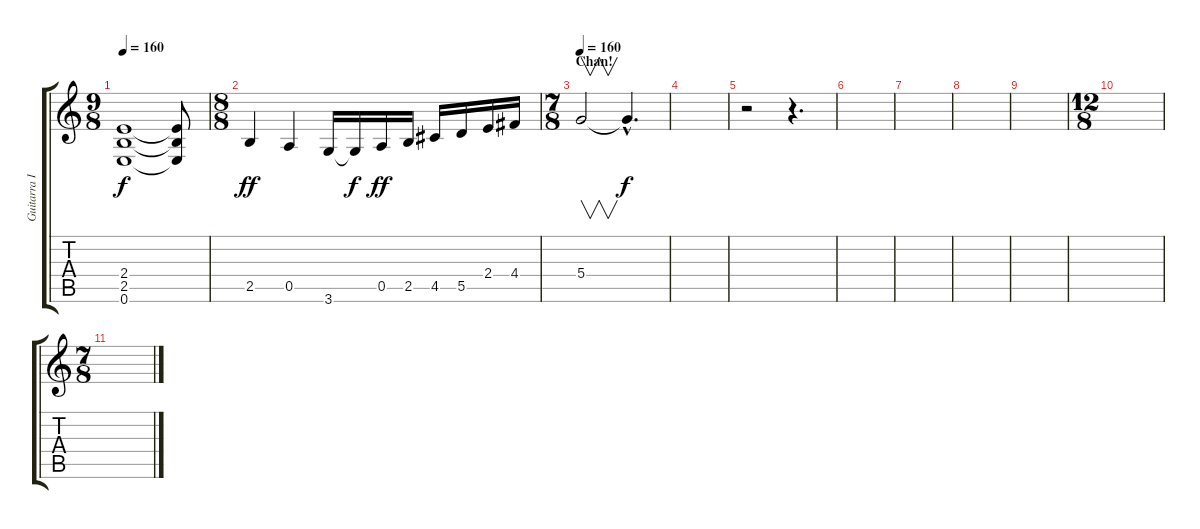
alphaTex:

\track ("Guitarra II (Solos)" "Guitarra I") {instrument overdrivenguitar}
\staff {score tabs}
\tuning (E4 B3 G3 D3 A2 E2) {hide}
\ts (9 8)
\tempo 160
\clef g2
\ks c
(2.4 2.5 0.6).1{dy f} (2.4{t} 2.5{t} 0.6{t}).8 |
\ts (8 8)
2.5.4{dy ff instrument overdrivenguitar} 0.5.4 3.6.16 3.6{t}.16{dy f} 0.5.16{dy ff} 2.5.16 4.5.16 5.5.16 2.4.16 4.4.16 |
\ts (7 8)
\section ("" "Chan!")
\tempo 160
5.4.2{v volume 0 instrument guitarharmonics} 5.4{hac t}.4{d dy f} |
|
r.2{instrument overdrivenguitar} r.4{d} |
|
|
|
|
\ts (12 8)
|
\ts (7 8)
